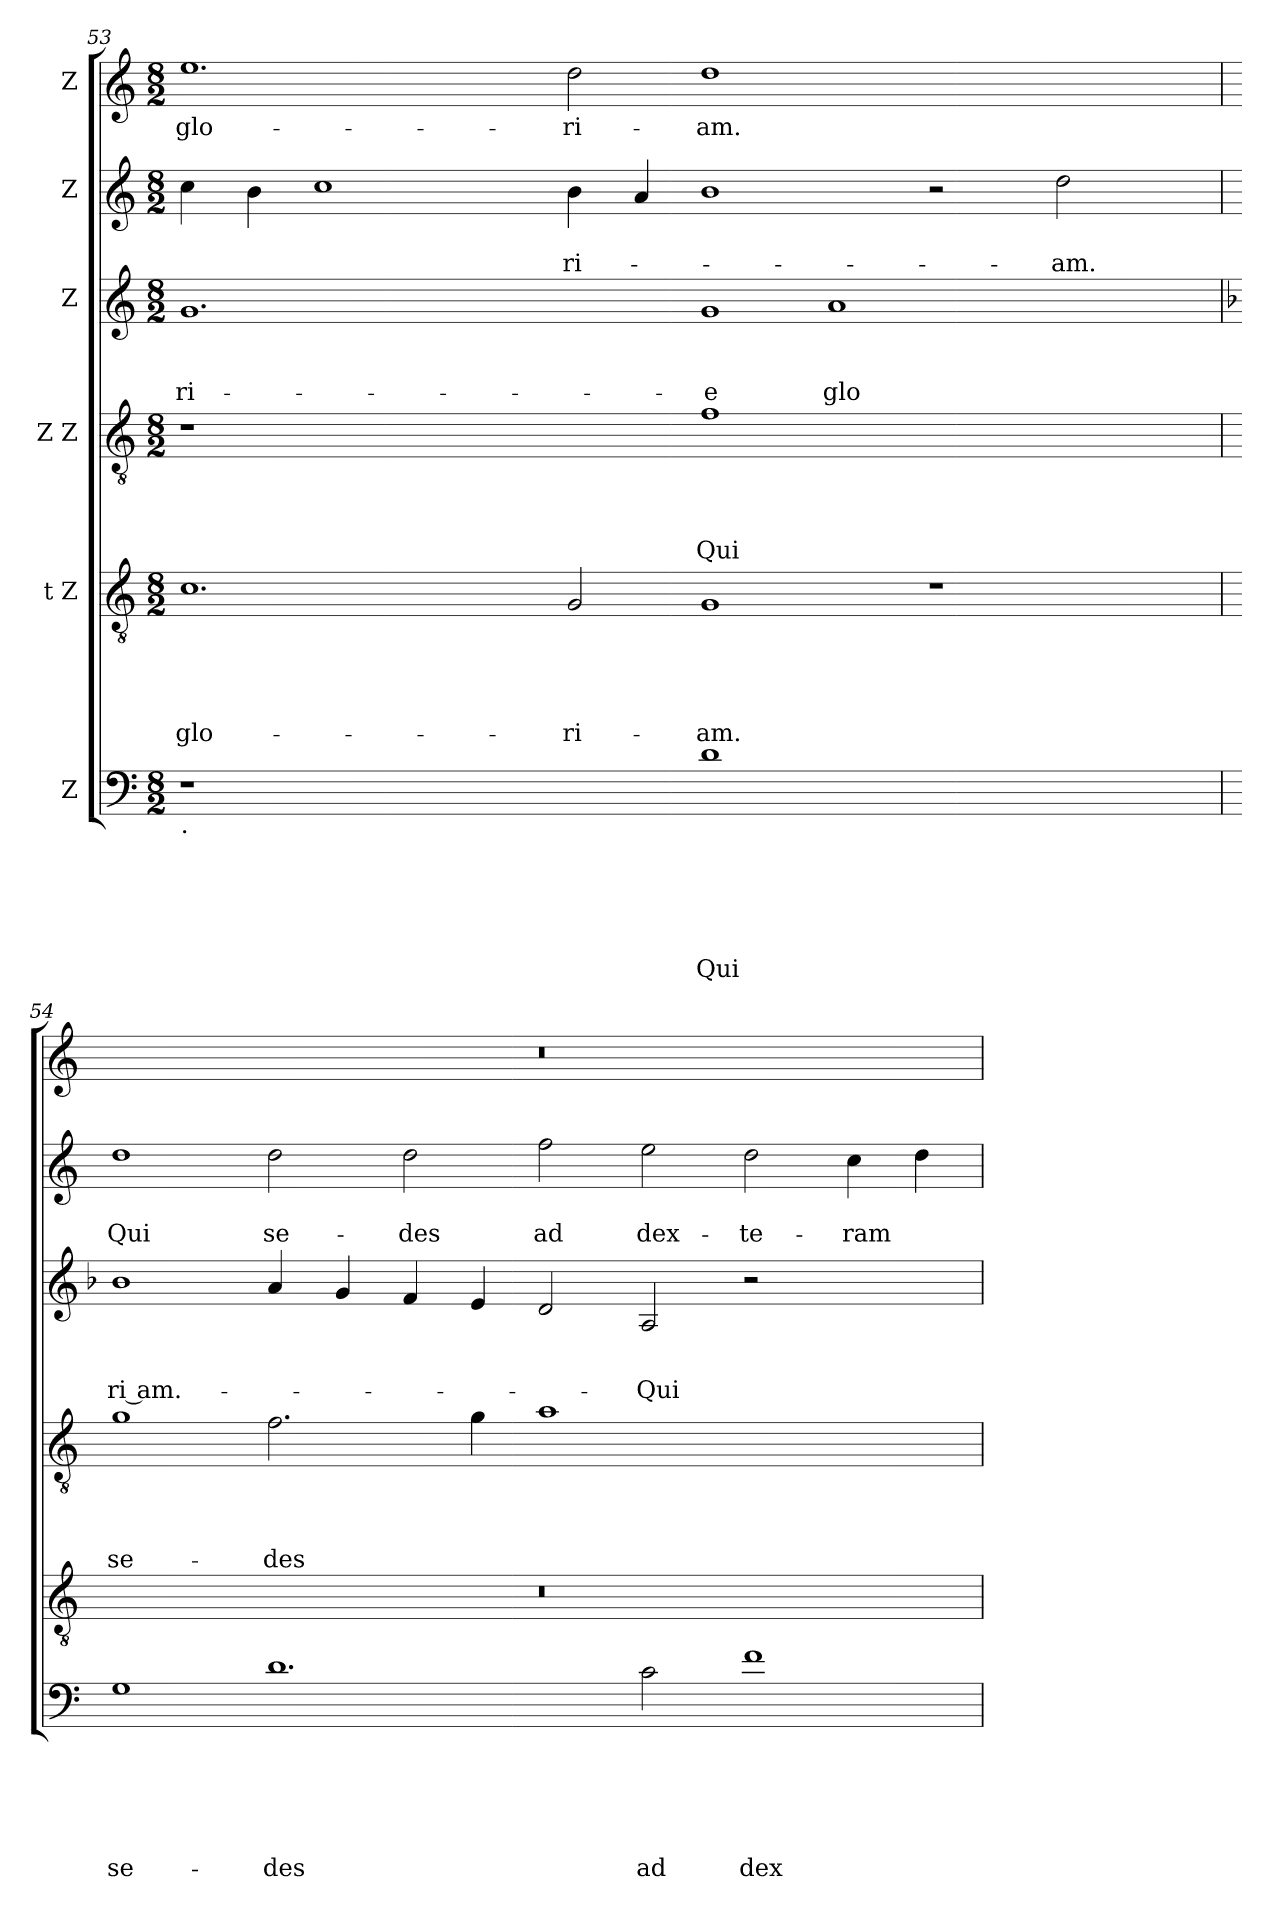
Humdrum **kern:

**kern	**text	**text	**text	**text	**text	**text	**kern	**text	**text	**text	**text	**text	**kern	**text	**text	**text	**text	**kern	**text	**text	**text	**kern	**text	**text	**kern	**text
*part6	*part6	*part6	*part6	*part6	*part6	*part6	*part5	*part5	*part5	*part5	*part5	*part5	*part4	*part4	*part4	*part4	*part4	*part3	*part3	*part3	*part3	*part2	*part2	*part2	*part1	*part1
*staff6	*staff6	*staff6	*staff6	*staff6	*staff6	*staff6	*staff5	*staff5	*staff5	*staff5	*staff5	*staff5	*staff4	*staff4	*staff4	*staff4	*staff4	*staff3	*staff3	*staff3	*staff3	*staff2	*staff2	*staff2	*staff1	*staff1
*I"Z	*	*	*	*	*	*	*I"t Z	*	*	*	*	*	*I"Z Z	*	*	*	*	*I"Z	*	*	*	*I"Z	*	*	*I"Z	*
!!LO:PB:g=z
*clefF4	*	*	*	*	*	*	*clefGv2	*	*	*	*	*	*clefGv2	*	*	*	*	*clefG2	*	*	*	*clefG2	*	*	*clefG2	*
*k[]	*	*	*	*	*	*	*k[]	*	*	*	*	*	*k[]	*	*	*	*	*k[]	*	*	*	*k[]	*	*	*k[]	*
*C:	*	*	*	*	*	*	*C:	*	*	*	*	*	*C:	*	*	*	*	*C:	*	*	*	*C:	*	*	*C:	*
*M8/2	*	*	*	*	*	*	*M8/2	*	*	*	*	*	*M8/2	*	*	*	*	*M8/2	*	*	*	*M8/2	*	*	*M8/2	*
=53	=53	=53	=53	=53	=53	=53	=53	=53	=53	=53	=53	=53	=53	=53	=53	=53	=53	=53	=53	=53	=53	=53	=53	=53	=53	=53
!LO:TX:b:t=.	!	!	!	!	!	!	!	!	!	!	!	!	!	!	!	!	!	!	!	!	!	!	!	!	!	!
!	!	!	!	!	!	!	!	!	!	!	!	!LO:LY:b	!	!	!	!	!	!	!	!	!LO:LY:b	!	!	!	!	!LO:LY:b
*	*	*	*	*	*	*	*	*	*	*	*	*	*	*	*	*	*	*^	*	*	*	*	*	*	*	*
*	*	*	*	*	*	*	*	*	*	*	*	*	*	*	*	*	*	*	*^	*	*	*	*	*	*	*	*
1r	.	.	.	.	.	.	1.c	.	.	.	.	glo-	1r	.	.	.	.	2ryy	1.g	0ryy	.	.	-ri-	4cc\	.	.	1.ee	glo-
.	.	.	.	.	.	.	.	.	.	.	.	.	.	.	.	.	.	.	.	.	.	.	.	4b\	.	.	.	.
.	.	.	.	.	.	.	.	.	.	.	.	.	.	.	.	.	.	16.ryy	.	.	.	.	.	1cc	.	.	.	.
.	.	.	.	.	.	.	.	.	.	.	.	.	.	.	.	.	.	2ryy	.	.	.	.	.	.	.	.	.	.
1ryy	.	.	.	.	.	.	.	.	.	.	.	.	1ryy	.	.	.	.	.	.	.	.	.	.	.	.	.	.	.
.	.	.	.	.	.	.	.	.	.	.	.	.	.	.	.	.	.	1ryy	.	.	.	.	.	.	.	.	.	.
!	!	!	!	!	!	!	!	!	!	!	!	!LO:LY:b	!	!	!	!	!	!	!	!	!	!	!	!	!	!LO:LY:b	!	!LO:LY:b
.	.	.	.	.	.	.	2G/	.	.	.	.	-ri-	.	.	.	.	.	.	2ryy	.	.	.	.	4b\	.	-ri-	2dd\	-ri-
.	.	.	.	.	.	.	.	.	.	.	.	.	.	.	.	.	.	.	.	.	.	.	.	4a/	.	.	.	.
!	!	!	!	!	!	!LO:LY:b	!	!	!	!	!	!LO:LY:b	!	!	!	!	!LO:LY:b	!	!	!	!	!	!LO:LY:b:rj	!	!	!	!	!LO:LY:b
1d	.	.	.	.	.	Qui	1G	.	.	.	.	-am.	1f	.	.	.	Qui	.	1g	2ryy	.	.	-e	1b	.	.	1dd	-am.
.	.	.	.	.	.	.	.	.	.	.	.	.	.	.	.	.	.	1ryy	.	.	.	.	.	.	.	.	.	.
!	!	!	!	!	!	!	!	!	!	!	!	!	!	!	!	!	!	!	!	!	!	!	!LO:LY:b	!	!	!	!	!
.	.	.	.	.	.	.	.	.	.	.	.	.	.	.	.	.	.	.	.	1a	.	.	glo-	.	.	.	.	.
1ryy	.	.	.	.	.	.	1r	.	.	.	.	.	1ryy	.	.	.	.	.	2ryy	.	.	.	.	2r	.	.	1ryy	.
.	.	.	.	.	.	.	.	.	.	.	.	.	.	.	.	.	.	2ryy	.	.	.	.	.	.	.	.	.	.
!	!	!	!	!	!	!	!	!	!	!	!	!	!	!	!	!	!	!	!	!	!	!	!	!	!	!LO:LY:b	!	!
.	.	.	.	.	.	.	.	.	.	.	.	.	.	.	.	.	.	.	2ryy	2ryy	.	.	.	2dd\	.	-am.	.	.
.	.	.	.	.	.	.	.	.	.	.	.	.	.	.	.	.	.	4ryy	.	.	.	.	.	.	.	.	.	.
.	.	.	.	.	.	.	.	.	.	.	.	.	.	.	.	.	.	8ryy	.	.	.	.	.	.	.	.	.	.
.	.	.	.	.	.	.	.	.	.	.	.	.	.	.	.	.	.	32ryy	.	.	.	.	.	.	.	.	.	.
*	*	*	*	*	*	*	*	*	*	*	*	*	*	*	*	*	*	*v	*v	*v	*	*	*	*	*	*	*	*
=54	=54	=54	=54	=54	=54	=54	=54	=54	=54	=54	=54	=54	=54	=54	=54	=54	=54	=54	=54	=54	=54	=54	=54	=54	=54	=54
*	*	*	*	*	*	*	*	*	*	*	*	*	*	*	*	*	*	*k[b-]	*	*	*	*	*	*	*	*
*	*	*	*	*	*	*	*	*	*	*	*	*	*	*	*	*	*	*F:	*	*	*	*	*	*	*	*
!	!	!	!	!	!	!LO:LY:b	!	!	!	!	!	!	!	!	!	!	!LO:LY:b	!	!	!	!LO:LY:b	!	!	!LO:LY:b	!	!
1G	.	.	.	.	.	se-	00r	.	.	.	.	.	1g	.	.	.	se-	1b-	.	.	-ri am.-	1dd	.	Qui	00r	.
!	!	!	!	!	!	!LO:LY:b	!	!	!	!	!	!	!	!	!	!	!LO:LY:b	!	!	!	!	!	!	!LO:LY:b	!	!
1.d	.	.	.	.	.	-des	.	.	.	.	.	.	2.f\	.	.	.	-des	4a/	.	.	.	2dd\	.	se-	.	.
.	.	.	.	.	.	.	.	.	.	.	.	.	.	.	.	.	.	4g/	.	.	.	.	.	.	.	.
!	!	!	!	!	!	!	!	!	!	!	!	!	!	!	!	!	!	!	!	!	!	!	!	!LO:LY:b	!	!
.	.	.	.	.	.	.	.	.	.	.	.	.	.	.	.	.	.	4f/	.	.	.	2dd\	.	-des	.	.
.	.	.	.	.	.	.	.	.	.	.	.	.	4g\	.	.	.	.	4e/	.	.	.	.	.	.	.	.
!	!	!	!	!	!	!	!	!	!	!	!	!	!	!	!	!	!	!	!	!	!	!	!	!LO:LY:b	!	!
.	.	.	.	.	.	.	.	.	.	.	.	.	1a	.	.	.	.	2d/	.	.	.	2ff\	.	ad	.	.
!	!	!	!	!	!	!LO:LY:b	!	!	!	!	!	!	!	!	!	!	!	!	!	!	!LO:LY:b	!	!	!LO:LY:b	!	!
2c\	.	.	.	.	.	ad	.	.	.	.	.	.	.	.	.	.	.	2A/	.	.	-Qui	2ee\	.	dex-	.	.
!	!	!	!	!	!	!LO:LY:b	!	!	!	!	!	!	!	!	!	!	!	!	!	!	!	!	!	!LO:LY:b	!	!
1f	.	.	.	.	.	dex-	.	.	.	.	.	.	1ryy	.	.	.	.	2r	.	.	.	2dd\	.	-te-	.	.
!	!	!	!	!	!	!	!	!	!	!	!	!	!	!	!	!	!	!	!	!	!	!	!	!LO:LY:b	!	!
.	.	.	.	.	.	.	.	.	.	.	.	.	.	.	.	.	.	2ryy	.	.	.	4cc\	.	-ram	.	.
.	.	.	.	.	.	.	.	.	.	.	.	.	.	.	.	.	.	.	.	.	.	4dd\	.	.	.	.
=	=	=	=	=	=	=	=	=	=	=	=	=	=	=	=	=	=	=	=	=	=	=	=	=	=	=
*-	*-	*-	*-	*-	*-	*-	*-	*-	*-	*-	*-	*-	*-	*-	*-	*-	*-	*-	*-	*-	*-	*-	*-	*-	*-	*-
